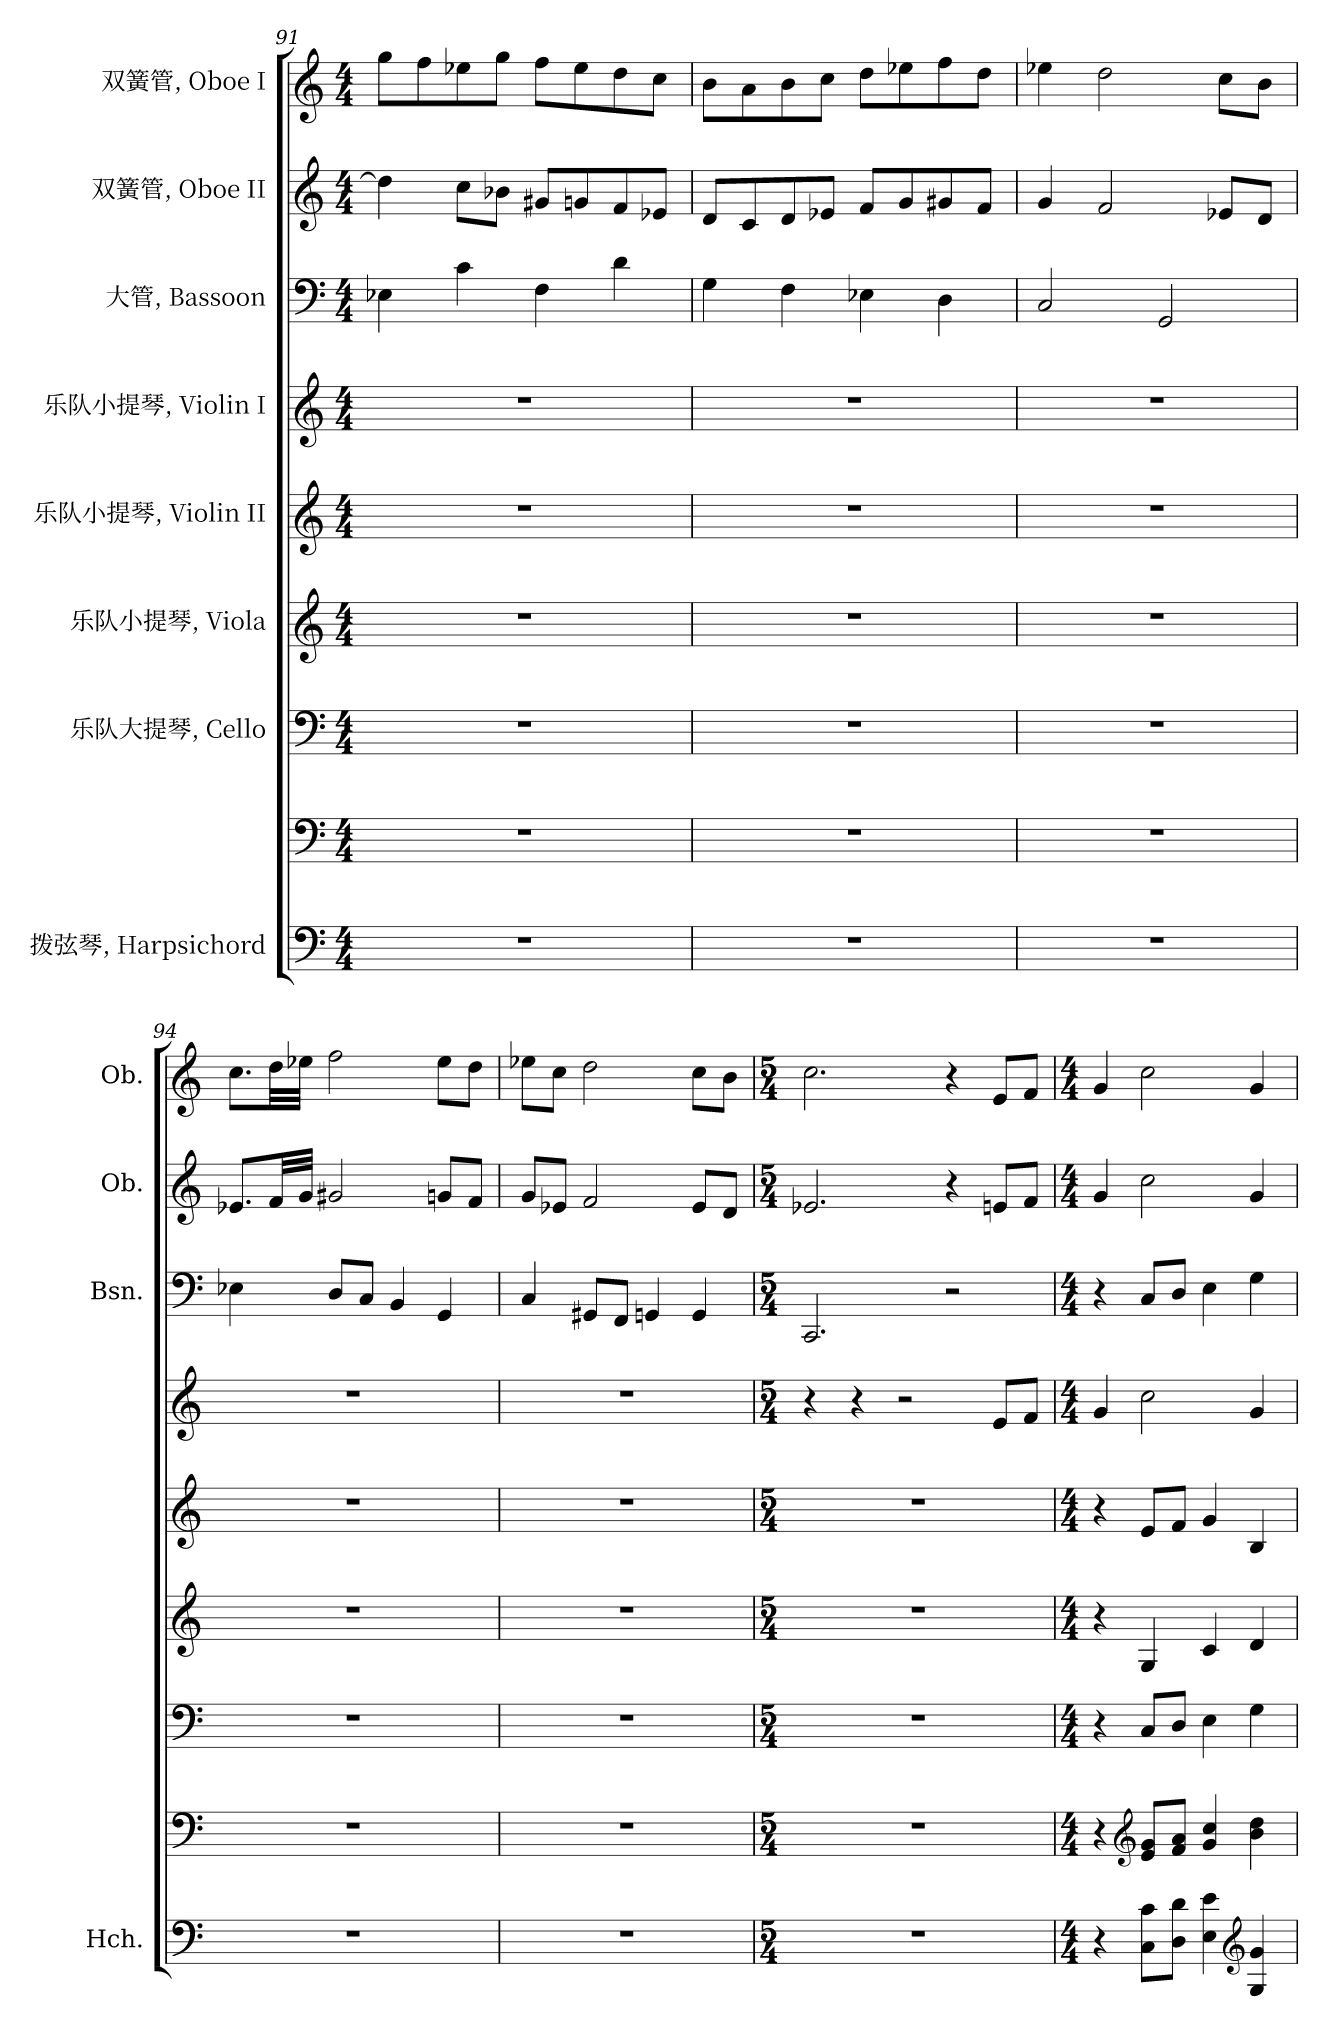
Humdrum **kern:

**kern	**kern	**kern	**kern	**kern	**kern	**kern	**kern	**kern
*part8	*part8	*part7	*part6	*part5	*part4	*part3	*part2	*part1
*staff9	*staff8	*staff7	*staff6	*staff5	*staff4	*staff3	*staff2	*staff1
*I"拨弦琴, Harpsichord	*	*I"乐队大提琴, Cello	*I"乐队小提琴, Viola	*I"乐队小提琴, Violin II	*I"乐队小提琴, Violin I	*I"大管, Bassoon	*I"双簧管, Oboe II	*I"双簧管, Oboe I
*I'Hch.	*	*	*	*	*	*I'Bsn.	*I'Ob.	*I'Ob.
*clefF4	*clefF4	*clefF4	*clefG2	*clefG2	*clefG2	*clefF4	*clefG2	*clefG2
*k[]	*k[]	*k[]	*k[]	*k[]	*k[]	*k[]	*k[]	*k[]
*M4/4	*M4/4	*M4/4	*M4/4	*M4/4	*M4/4	*M4/4	*M4/4	*M4/4
=91	=91	=91	=91	=91	=91	=91	=91	=91
1r	1r	1r	1r	1r	1r	4E-X\	4dd\]	8gg\L
.	.	.	.	.	.	.	.	8ff\
.	.	.	.	.	.	4c\	8cc\L	8ee-X\
.	.	.	.	.	.	.	8b-X\J	8gg\J
.	.	.	.	.	.	4F\	8g#X/L	8ff\L
.	.	.	.	.	.	.	8gn/	8ee-\
.	.	.	.	.	.	4d\	8f/	8dd\
.	.	.	.	.	.	.	8e-X/J	8cc\J
!!LO:PB:g=z
=92	=92	=92	=92	=92	=92	=92	=92	=92
1r	1r	1r	1r	1r	1r	4G\	8d/L	8b\L
.	.	.	.	.	.	.	8c/	8a\
.	.	.	.	.	.	4F\	8d/	8b\
.	.	.	.	.	.	.	8e-X/J	8cc\J
.	.	.	.	.	.	4E-X\	8f/L	8dd\L
.	.	.	.	.	.	.	8g/	8ee-X\
.	.	.	.	.	.	4D\	8g#X/	8ff\
.	.	.	.	.	.	.	8f/J	8dd\J
=93	=93	=93	=93	=93	=93	=93	=93	=93
1r	1r	1r	1r	1r	1r	2C/	4g/	4ee-X\
.	.	.	.	.	.	.	2f/	2dd\
.	.	.	.	.	.	2GG/	.	.
.	.	.	.	.	.	.	8e-X/L	8cc\L
.	.	.	.	.	.	.	8d/J	8b\J
=94	=94	=94	=94	=94	=94	=94	=94	=94
1r	1r	1r	1r	1r	1r	4E-X\	8.e-X/L	8.cc\L
.	.	.	.	.	.	.	32f/LL	32dd\LL
.	.	.	.	.	.	.	32g/JJJ	32ee-X\JJJ
.	.	.	.	.	.	8D/L	2g#X/	2ff\
.	.	.	.	.	.	8C/J	.	.
.	.	.	.	.	.	4BB/	.	.
.	.	.	.	.	.	4GG/	8gn/L	8ee-\L
.	.	.	.	.	.	.	8f/J	8dd\J
=95	=95	=95	=95	=95	=95	=95	=95	=95
1r	1r	1r	1r	1r	1r	4C/	8g/L	8ee-X\L
.	.	.	.	.	.	.	8e-X/J	8cc\J
*	*	*	*	*	*	*	*	*MM162
.	.	.	.	.	.	8GG#X/L	2f/	2dd\
.	.	.	.	.	.	8FF/J	.	.
.	.	.	.	.	.	4GGn/	.	.
*	*	*	*	*	*	*	*	*MM149
.	.	.	.	.	.	4GG/	8e-/L	8cc\L
.	.	.	.	.	.	.	8d/J	8b\J
!!LO:PB:g=z
=96	=96	=96	=96	=96	=96	=96	=96	=96
*M5/4	*M5/4	*M5/4	*M5/4	*M5/4	*M5/4	*M5/4	*M5/4	*M5/4
*	*	*	*	*	*	*	*	*MM88
4%5r	4%5r	4%5r	4%5r	4%5r	4r	2.CC/	2.e-X/	2.cc\
.	.	.	.	.	4r	.	.	.
.	.	.	.	.	2r	.	.	.
*	*	*	*	*	*	*	*	*MM20
.	.	.	.	.	.	2r	4r	4r
*	*	*	*	*	*	*	*	*MM168
.	.	.	.	.	8e/L	.	8en/L	8e/L
.	.	.	.	.	8f/J	.	8f/J	8f/J
=97	=97	=97	=97	=97	=97	=97	=97	=97
*M4/4	*M4/4	*M4/4	*M4/4	*M4/4	*M4/4	*M4/4	*M4/4	*M4/4
4r	4r	4r	4r	4r	4g/	4r	4g/	4g/
*	*clefG2	*	*	*	*	*	*	*
8C\ 8c\L	8e/ 8g/L	8C/L	4G/	8e/L	2cc\	8C/L	2cc\	2cc\
8D\ 8d\J	8f/ 8a/J	8D/J	.	8f/J	.	8D/J	.	.
4E\ 4e\	4g/ 4cc/	4E\	4c/	4g/	.	4E\	.	.
*clefG2	*	*	*	*	*	*	*	*
4G/ 4g/	4b\ 4dd\	4G\	4d/	4B/	4g/	4G\	4g/	4g/
=	=	=	=	=	=	=	=	=
*-	*-	*-	*-	*-	*-	*-	*-	*-
